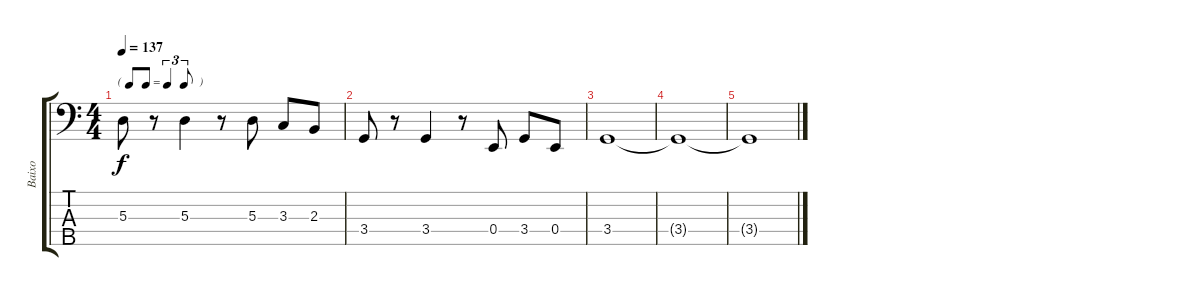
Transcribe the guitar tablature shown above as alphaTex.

\track ("Baixo" "Baixo") {instrument fretlessbass}
\staff {score tabs}
\tuning (G2 D2 A1 E1 B0) {hide}
\ts (4 4)
\tf triplet8th
\tempo 137
\clef f4
\ks c
5.3.8{dy f} r.8 5.3.4 r.8 5.3.8 3.3.8 2.3.8 |
3.4.8 r.8 3.4.4 r.8 0.4.8 3.4.8 0.4.8 |
3.4.1 |
3.4{t}.1 |
3.4{t}.1
